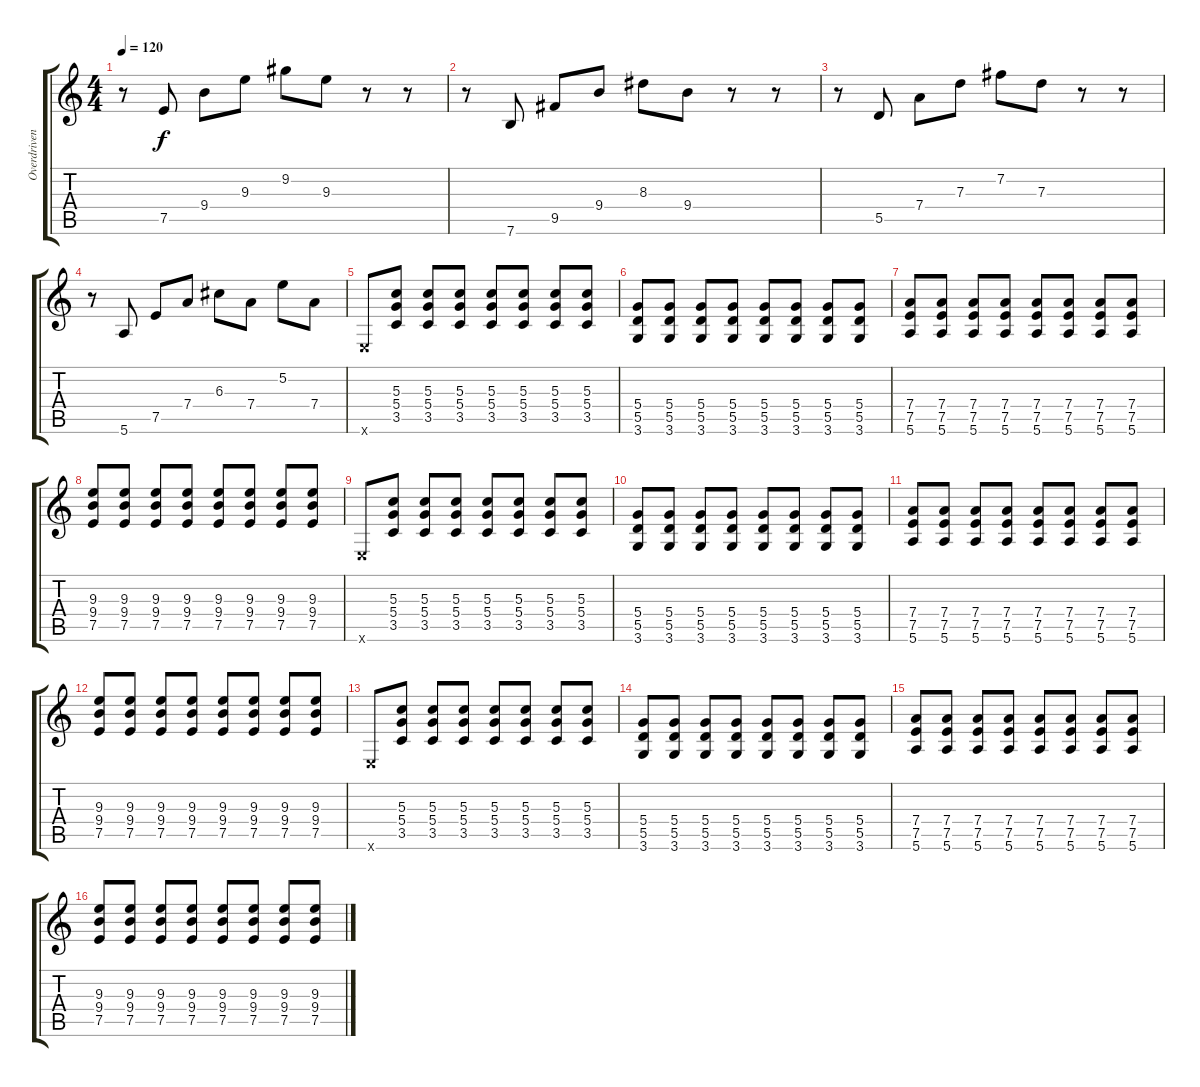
\track ("Overdriven Guitar" "Overdriven") {instrument overdrivenguitar}
\staff {score tabs}
\tuning (E4 B3 G3 D3 A2 E2) {hide}
\ts (4 4)
\tempo 120
\clef g2
\ks c
r.8{dy f} 7.5.8 9.4.8 9.3.8 9.2.8 9.3.8 r.8 r.8 |
r.8 7.6.8 9.5.8 9.4.8 8.3.8 9.4.8 r.8 r.8 |
r.8 5.5.8 7.4.8 7.3.8 7.2.8 7.3.8 r.8 r.8 |
r.8 5.6.8 7.5.8 7.4.8 6.3.8 7.4.8 5.2.8 7.4.8 |
0.6{x}.8 (5.3 5.4 3.5).8 (5.3 5.4 3.5).8 (5.3 5.4 3.5).8 (5.3 5.4 3.5).8 (5.3 5.4 3.5).8 (5.3 5.4 3.5).8 (5.3 5.4 3.5).8 |
(5.4 5.5 3.6).8 (5.4 5.5 3.6).8 (5.4 5.5 3.6).8 (5.4 5.5 3.6).8 (5.4 5.5 3.6).8 (5.4 5.5 3.6).8 (5.4 5.5 3.6).8 (5.4 5.5 3.6).8 |
(7.4 7.5 5.6).8 (7.4 7.5 5.6).8 (7.4 7.5 5.6).8 (7.4 7.5 5.6).8 (7.4 7.5 5.6).8 (7.4 7.5 5.6).8 (7.4 7.5 5.6).8 (7.4 7.5 5.6).8 |
(9.3 9.4 7.5).8 (9.3 9.4 7.5).8 (9.3 9.4 7.5).8 (9.3 9.4 7.5).8 (9.3 9.4 7.5).8 (9.3 9.4 7.5).8 (9.3 9.4 7.5).8 (9.3 9.4 7.5).8 |
0.6{x}.8 (5.3 5.4 3.5).8 (5.3 5.4 3.5).8 (5.3 5.4 3.5).8 (5.3 5.4 3.5).8 (5.3 5.4 3.5).8 (5.3 5.4 3.5).8 (5.3 5.4 3.5).8 |
(5.4 5.5 3.6).8 (5.4 5.5 3.6).8 (5.4 5.5 3.6).8 (5.4 5.5 3.6).8 (5.4 5.5 3.6).8 (5.4 5.5 3.6).8 (5.4 5.5 3.6).8 (5.4 5.5 3.6).8 |
(7.4 7.5 5.6).8 (7.4 7.5 5.6).8 (7.4 7.5 5.6).8 (7.4 7.5 5.6).8 (7.4 7.5 5.6).8 (7.4 7.5 5.6).8 (7.4 7.5 5.6).8 (7.4 7.5 5.6).8 |
(9.3 9.4 7.5).8 (9.3 9.4 7.5).8 (9.3 9.4 7.5).8 (9.3 9.4 7.5).8 (9.3 9.4 7.5).8 (9.3 9.4 7.5).8 (9.3 9.4 7.5).8 (9.3 9.4 7.5).8 |
0.6{x}.8 (5.3 5.4 3.5).8 (5.3 5.4 3.5).8 (5.3 5.4 3.5).8 (5.3 5.4 3.5).8 (5.3 5.4 3.5).8 (5.3 5.4 3.5).8 (5.3 5.4 3.5).8 |
(5.4 5.5 3.6).8 (5.4 5.5 3.6).8 (5.4 5.5 3.6).8 (5.4 5.5 3.6).8 (5.4 5.5 3.6).8 (5.4 5.5 3.6).8 (5.4 5.5 3.6).8 (5.4 5.5 3.6).8 |
(7.4 7.5 5.6).8 (7.4 7.5 5.6).8 (7.4 7.5 5.6).8 (7.4 7.5 5.6).8 (7.4 7.5 5.6).8 (7.4 7.5 5.6).8 (7.4 7.5 5.6).8 (7.4 7.5 5.6).8 |
(9.3 9.4 7.5).8 (9.3 9.4 7.5).8 (9.3 9.4 7.5).8 (9.3 9.4 7.5).8 (9.3 9.4 7.5).8 (9.3 9.4 7.5).8 (9.3 9.4 7.5).8 (9.3 9.4 7.5).8
